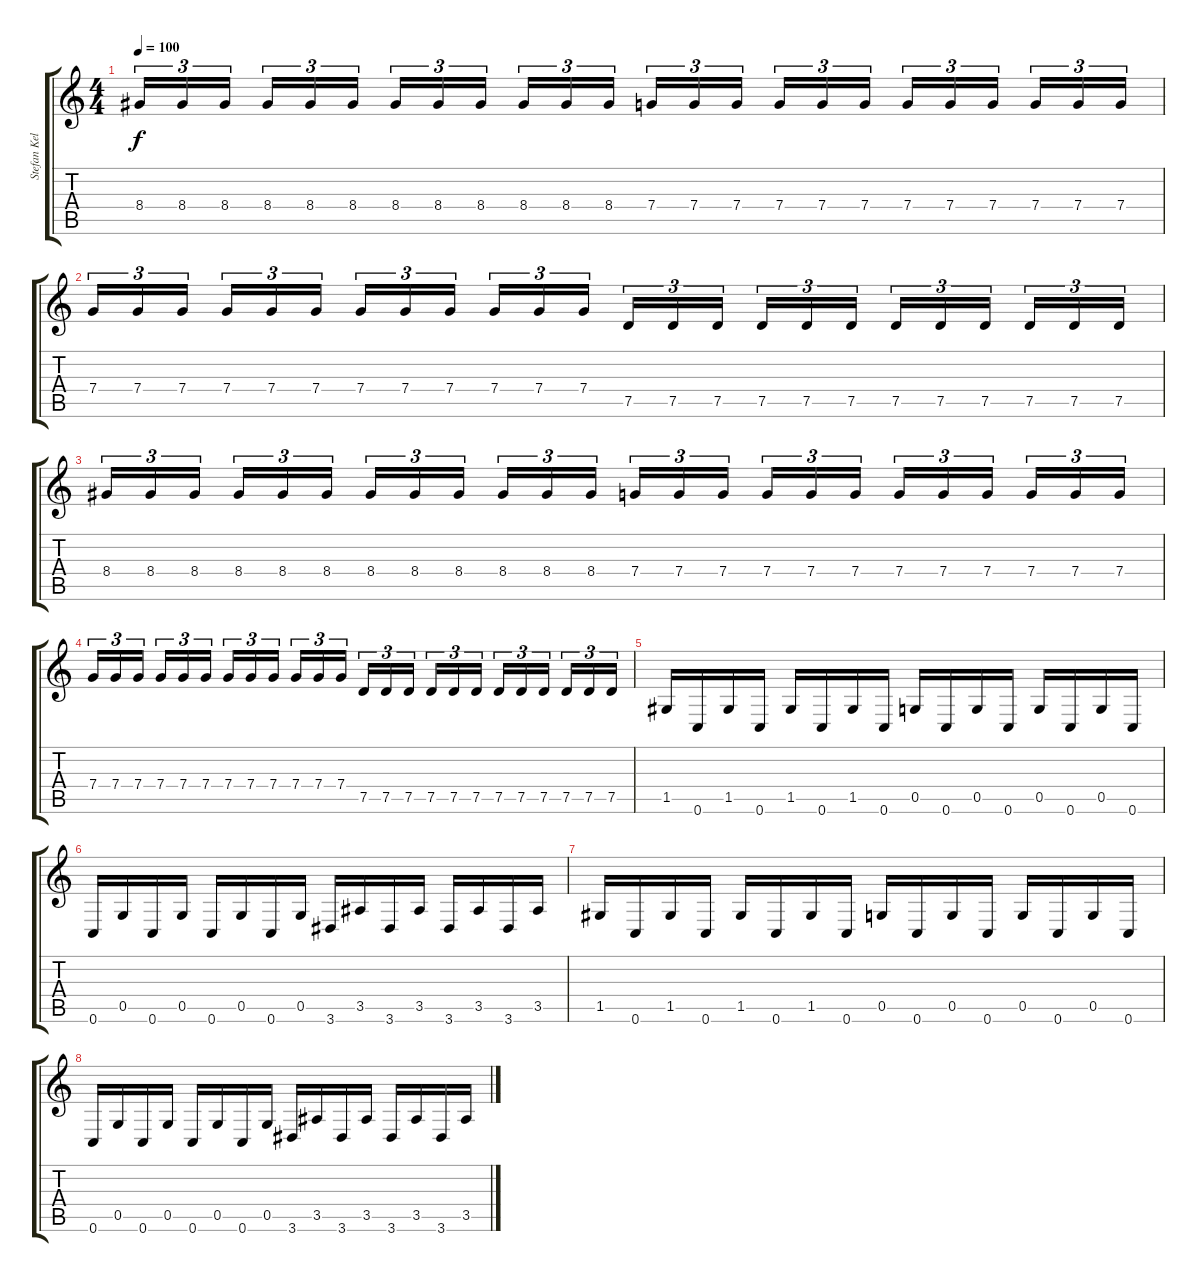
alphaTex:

\track ("Stefan Keller" "Stefan Kel") {instrument distortionguitar}
\staff {score tabs}
\tuning (D4 A3 F3 C3 G2 C2) {hide}
\ts (4 4)
\tempo 100
\clef g2
\ks c
8.4.16{tu (3 2) dy f} 8.4.16{tu (3 2)} 8.4.16{tu (3 2) beam splitsecondary} 8.4.16{tu (3 2)} 8.4.16{tu (3 2)} 8.4.16{tu (3 2)} 8.4.16{tu (3 2)} 8.4.16{tu (3 2)} 8.4.16{tu (3 2) beam splitsecondary} 8.4.16{tu (3 2)} 8.4.16{tu (3 2)} 8.4.16{tu (3 2)} 7.4.16{tu (3 2)} 7.4.16{tu (3 2)} 7.4.16{tu (3 2) beam splitsecondary} 7.4.16{tu (3 2)} 7.4.16{tu (3 2)} 7.4.16{tu (3 2)} 7.4.16{tu (3 2)} 7.4.16{tu (3 2)} 7.4.16{tu (3 2) beam splitsecondary} 7.4.16{tu (3 2)} 7.4.16{tu (3 2)} 7.4.16{tu (3 2)} |
7.4.16{tu (3 2)} 7.4.16{tu (3 2)} 7.4.16{tu (3 2) beam splitsecondary} 7.4.16{tu (3 2)} 7.4.16{tu (3 2)} 7.4.16{tu (3 2)} 7.4.16{tu (3 2)} 7.4.16{tu (3 2)} 7.4.16{tu (3 2) beam splitsecondary} 7.4.16{tu (3 2)} 7.4.16{tu (3 2)} 7.4.16{tu (3 2)} 7.5.16{tu (3 2)} 7.5.16{tu (3 2)} 7.5.16{tu (3 2) beam splitsecondary} 7.5.16{tu (3 2)} 7.5.16{tu (3 2)} 7.5.16{tu (3 2)} 7.5.16{tu (3 2)} 7.5.16{tu (3 2)} 7.5.16{tu (3 2) beam splitsecondary} 7.5.16{tu (3 2)} 7.5.16{tu (3 2)} 7.5.16{tu (3 2)} |
8.4.16{tu (3 2)} 8.4.16{tu (3 2)} 8.4.16{tu (3 2) beam splitsecondary} 8.4.16{tu (3 2)} 8.4.16{tu (3 2)} 8.4.16{tu (3 2)} 8.4.16{tu (3 2)} 8.4.16{tu (3 2)} 8.4.16{tu (3 2) beam splitsecondary} 8.4.16{tu (3 2)} 8.4.16{tu (3 2)} 8.4.16{tu (3 2)} 7.4.16{tu (3 2)} 7.4.16{tu (3 2)} 7.4.16{tu (3 2) beam splitsecondary} 7.4.16{tu (3 2)} 7.4.16{tu (3 2)} 7.4.16{tu (3 2)} 7.4.16{tu (3 2)} 7.4.16{tu (3 2)} 7.4.16{tu (3 2) beam splitsecondary} 7.4.16{tu (3 2)} 7.4.16{tu (3 2)} 7.4.16{tu (3 2)} |
7.4.16{tu (3 2)} 7.4.16{tu (3 2)} 7.4.16{tu (3 2) beam splitsecondary} 7.4.16{tu (3 2)} 7.4.16{tu (3 2)} 7.4.16{tu (3 2)} 7.4.16{tu (3 2)} 7.4.16{tu (3 2)} 7.4.16{tu (3 2) beam splitsecondary} 7.4.16{tu (3 2)} 7.4.16{tu (3 2)} 7.4.16{tu (3 2)} 7.5.16{tu (3 2)} 7.5.16{tu (3 2)} 7.5.16{tu (3 2) beam splitsecondary} 7.5.16{tu (3 2)} 7.5.16{tu (3 2)} 7.5.16{tu (3 2)} 7.5.16{tu (3 2)} 7.5.16{tu (3 2)} 7.5.16{tu (3 2) beam splitsecondary} 7.5.16{tu (3 2)} 7.5.16{tu (3 2)} 7.5.16{tu (3 2)} |
1.5.16 0.6.16 1.5.16 0.6.16 1.5.16 0.6.16 1.5.16 0.6.16 0.5.16 0.6.16 0.5.16 0.6.16 0.5.16 0.6.16 0.5.16 0.6.16 |
0.6.16 0.5.16 0.6.16 0.5.16 0.6.16 0.5.16 0.6.16 0.5.16 3.6.16 3.5.16 3.6.16 3.5.16 3.6.16 3.5.16 3.6.16 3.5.16 |
1.5.16 0.6.16 1.5.16 0.6.16 1.5.16 0.6.16 1.5.16 0.6.16 0.5.16 0.6.16 0.5.16 0.6.16 0.5.16 0.6.16 0.5.16 0.6.16 |
0.6.16 0.5.16 0.6.16 0.5.16 0.6.16 0.5.16 0.6.16 0.5.16 3.6.16 3.5.16 3.6.16 3.5.16 3.6.16 3.5.16 3.6.16 3.5.16
